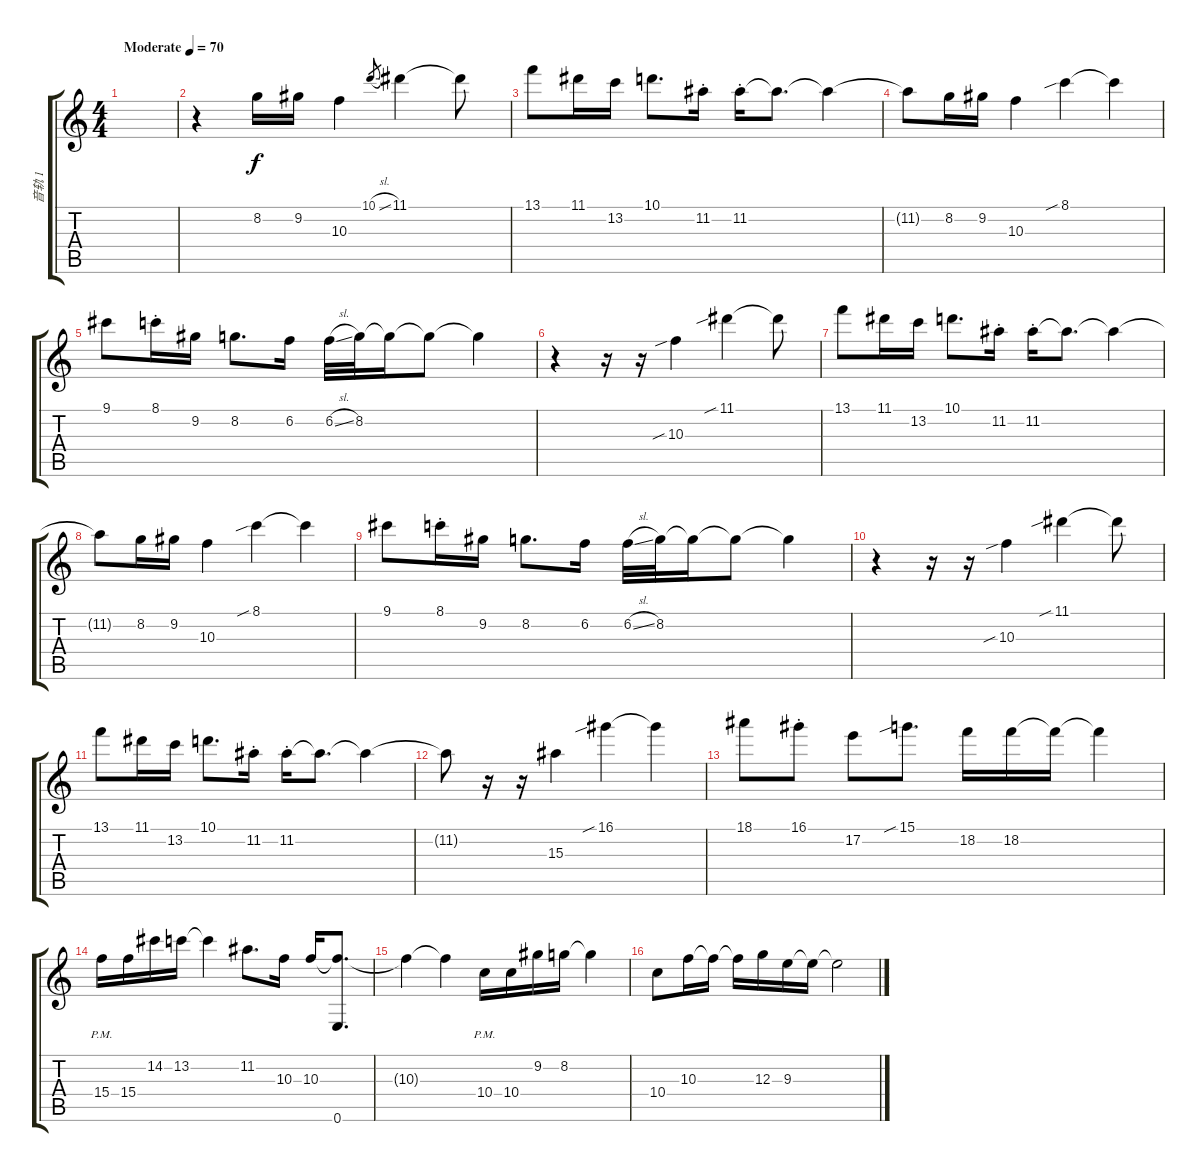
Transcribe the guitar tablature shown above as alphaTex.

\track ("音轨 1" "音轨 1") {instrument overdrivenguitar}
\staff {score tabs}
\tuning (E4 B3 G3 D3 A2 E2) {hide}
\ts (4 4)
\tempo (70 "Moderate")
\clef g2
\ks c
|
r.4 8.2.16 9.2.16 10.3.4 10.1{sl}.8{gr} 11.1.4 11.1{t}.8 |
13.1.8 11.1.16 13.2.16 10.1.8{d txt ""} 11.2{st}.16 11.2{st}.16 11.2{t}.8{d} 11.2{t}.4 |
11.2{t}.8 8.2.16 9.2.16 10.3.4 8.1{sib}.4 8.1{t}.4 |
9.1.8 8.1{st}.16 9.2.16 8.2.8{d} 6.2.16 6.2{sl}.32 8.2.32 8.2{t}.16 8.2{t}.8 8.2{t}.4 |
r.4 r.16 r.16 10.3{sib}.4 11.1{sib}.4 11.1{t}.8 |
13.1.8 11.1.16 13.2.16 10.1.8{d} 11.2{st}.16 11.2{st}.16 11.2{t}.8{d} 11.2{t}.4 |
11.2{t}.8 8.2.16 9.2.16 10.3.4 8.1{sib}.4 8.1{t}.4 |
9.1.8 8.1{st}.16 9.2.16 8.2.8{d} 6.2.16 6.2{sl}.32 8.2.32 8.2{t}.16 8.2{t}.8 8.2{t}.4 |
r.4 r.16 r.16 10.3{sib}.4 11.1{sib}.4 11.1{t}.8 |
13.1.8 11.1.16 13.2.16 10.1.8{d} 11.2{st}.16 11.2{st}.16 11.2{t}.8{d} 11.2{t}.4 |
11.2{t}.8 r.16 r.16 15.3.4 16.1{sib}.4 16.1{t}.4 |
18.1.8 16.1{st}.8 17.2.8 15.1{sib}.8{d} 18.2.16 18.2.16 18.2{t}.16 18.2{t}.4 |
15.4{pm}.16 15.4.16 14.2.16 13.2.16 13.2{t}.4 11.2.8{d} 10.3.16 10.3.16 (10.3{t} 0.6).8{d} |
10.3{t}.4 10.3{t}.4 10.4{pm}.16 10.4.16 9.2.16 8.2.16 8.2{t}.4 |
10.4.8 10.3.16 10.3{t}.16 10.3{t}.16 12.3.16 9.3.16 9.3{t}.16 9.3{t}.2
